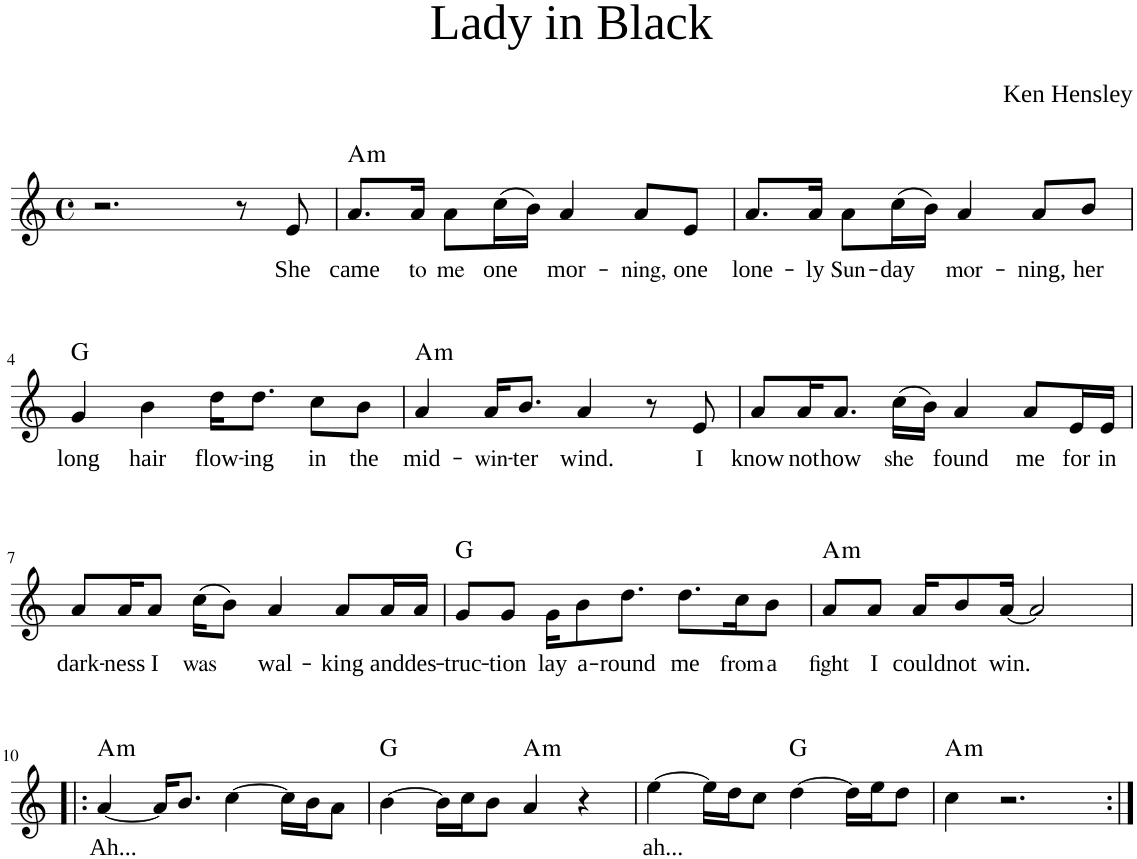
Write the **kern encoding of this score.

**kern	**text	**harte
*part1	*part1	*part1
*staff1	*staff1	*
*I"Piano	*	*
*I'Pno	*	*
*clefG2	*	*
*k[]	*	*
*M4/4	*	*
*met(c)	*	*
=1	=1	=1
2.r	.	.
8r	.	.
!	!LO:LY:b	!
8e/	She	.
=2	=2	=2
!	!LO:LY:b	!LO:H:kt=m
8.a/L	came	A:min
!	!LO:LY:b	!
16a/Jk	to	.
!	!LO:LY:b	!
8a\L	me	.
!	!LO:LY:b	!
(16cc\L	one	.
16b\JJ)	.	.
!	!LO:LY:b	!
4a/	mor-	.
!	!LO:LY:b	!
8a/L	-ning,	.
!	!LO:LY:b	!
8e/J	one	.
=3	=3	=3
!	!LO:LY:b	!
8.a/L	lone-	.
!	!LO:LY:b	!
16a/Jk	-ly	.
!	!LO:LY:b	!
8a\L	Sun-	.
!	!LO:LY:b	!
(16cc\L	-day	.
16b\JJ)	.	.
!	!LO:LY:b	!
4a/	mor-	.
!	!LO:LY:b	!
8a/L	-ning,	.
!	!LO:LY:b	!
8b/J	her	.
!!LO:LB:g=z
=4	=4	=4
!	!LO:LY:b	!LO:H:kt=N.C.
4g/	long	N
!	!LO:LY:b	!
4b\	hair	.
!	!LO:LY:b	!
16dd\KL	flow-	.
!	!LO:LY:b	!
8.dd\J	-ing	.
!	!LO:LY:b	!
8cc\L	in	.
!	!LO:LY:b	!
8b\J	the	.
=5	=5	=5
!	!LO:LY:b	!LO:H:kt=m
4a/	mid-	A:min
!	!LO:LY:b	!
16a/KL	-win-	.
!	!LO:LY:b	!
8.b/J	-ter	.
!	!LO:LY:b	!
4a/	wind.	.
8r	.	.
!	!LO:LY:b	!
8e/	I	.
=6	=6	=6
!	!LO:LY:b	!
8a/L	know	.
!	!LO:LY:b	!
16a/K	not	.
!	!LO:LY:b	!
8.a/J	how	.
!	!LO:LY:b	!
(16cc\LL	she	.
16b\JJ)	.	.
!	!LO:LY:b	!
4a/	found	.
!	!LO:LY:b	!
8a/L	me	.
!	!LO:LY:b	!
16e/L	for	.
!	!LO:LY:b	!
16e/JJ	in	.
!!LO:LB:g=z
=7	=7	=7
!	!LO:LY:b	!
8a/L	dark-	.
!	!LO:LY:b	!
16a/K	-ness	.
!	!LO:LY:b	!
8a/J	I	.
!	!LO:LY:b	!
(16cc\KL	was	.
8b\J)	.	.
!	!LO:LY:b	!
4a/	wal-	.
!	!LO:LY:b	!
8a/L	-king	.
!	!LO:LY:b	!
16a/L	and	.
!	!LO:LY:b	!
16a/JJ	des-	.
=8	=8	=8
!	!LO:LY:b	!LO:H:kt=N.C.
8g/L	-truc-	N
!	!LO:LY:b	!
8g/J	-tion	.
!	!LO:LY:b	!
16g\KL	lay	.
!	!LO:LY:b	!
8b\	a-	.
!	!LO:LY:b	!
8.dd\J	-round	.
!	!LO:LY:b	!
8.dd\L	me	.
!	!LO:LY:b	!
16cc\K	from	.
!	!LO:LY:b	!
8b\J	a	.
=9	=9	=9
!	!LO:LY:b	!LO:H:kt=m
8a/L	fight	A:min
!	!LO:LY:b	!
8a/J	I	.
!	!LO:LY:b	!
16a/KL	could	.
!	!LO:LY:b	!
8b/	not	.
!	!LO:LY:b	!
[16a/Jk	win.	.
2a/]	.	.
!!LO:LB:g=z
=10!|:	=10!|:	=10!|:
!	!LO:LY:b	!LO:H:kt=m
[4a/	Ah...	A:min
16a/KL]	.	.
8.b/J	.	.
[4cc\	.	.
16cc\LL]	.	.
16b\J	.	.
8a\J	.	.
=11	=11	=11
!	!	!LO:H:kt=N.C.
[4b\	.	N
16b\LL]	.	.
16cc\J	.	.
8b\J	.	.
!	!	!LO:H:kt=m
4a/	.	A:min
4r	.	.
=12	=12	=12
!	!LO:LY:b	!
[4ee\	ah...	.
16ee\LL]	.	.
16dd\J	.	.
8cc\J	.	.
!	!	!LO:H:kt=N.C.
[4dd\	.	N
16dd\LL]	.	.
16ee\J	.	.
8dd\J	.	.
=13	=13	=13
!	!	!LO:H:kt=m
4cc\	.	A:min
2.r	.	.
=:|!	=:|!	=:|!
*-	*-	*-
